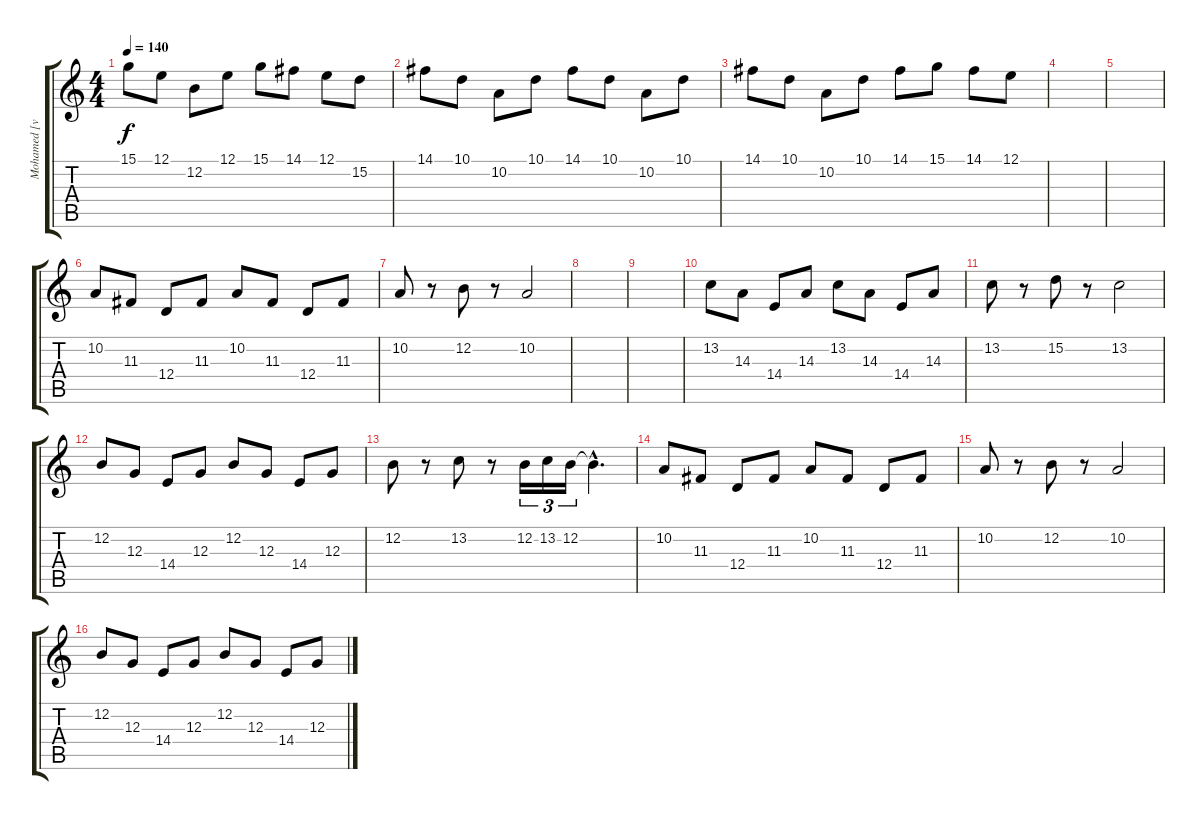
\track ("Mohamed [violin]" "Mohamed [v") {instrument violin}
\staff {score tabs}
\tuning (E4 B3 G3 D3 A2 E2) {hide}
\ts (4 4)
\tempo 140
\clef g2
\ks c
15.1.8{dy f} 12.1.8 12.2.8 12.1.8 15.1.8 14.1.8 12.1.8 15.2.8 |
14.1.8 10.1.8 10.2.8 10.1.8 14.1.8 10.1.8 10.2.8 10.1.8 |
14.1.8 10.1.8 10.2.8 10.1.8 14.1.8 15.1.8 14.1.8 12.1.8 |
|
|
10.2.8 11.3.8 12.4.8 11.3.8 10.2.8 11.3.8 12.4.8 11.3.8 |
10.2.8 r.8 12.2.8 r.8 10.2.2 |
|
|
13.2.8 14.3.8 14.4.8 14.3.8 13.2.8 14.3.8 14.4.8 14.3.8 |
13.2.8 r.8 15.2.8 r.8 13.2.2 |
12.2.8 12.3.8 14.4.8 12.3.8 12.2.8 12.3.8 14.4.8 12.3.8 |
12.2.8 r.8 13.2.8 r.8 12.2.16{tu (3 2)} 13.2.16{tu (3 2)} 12.2.16{tu (3 2)} 12.2{hac t}.4{d} |
10.2.8 11.3.8 12.4.8 11.3.8 10.2.8 11.3.8 12.4.8 11.3.8 |
10.2.8 r.8 12.2.8 r.8 10.2.2 |
12.2.8 12.3.8 14.4.8 12.3.8 12.2.8 12.3.8 14.4.8 12.3.8
